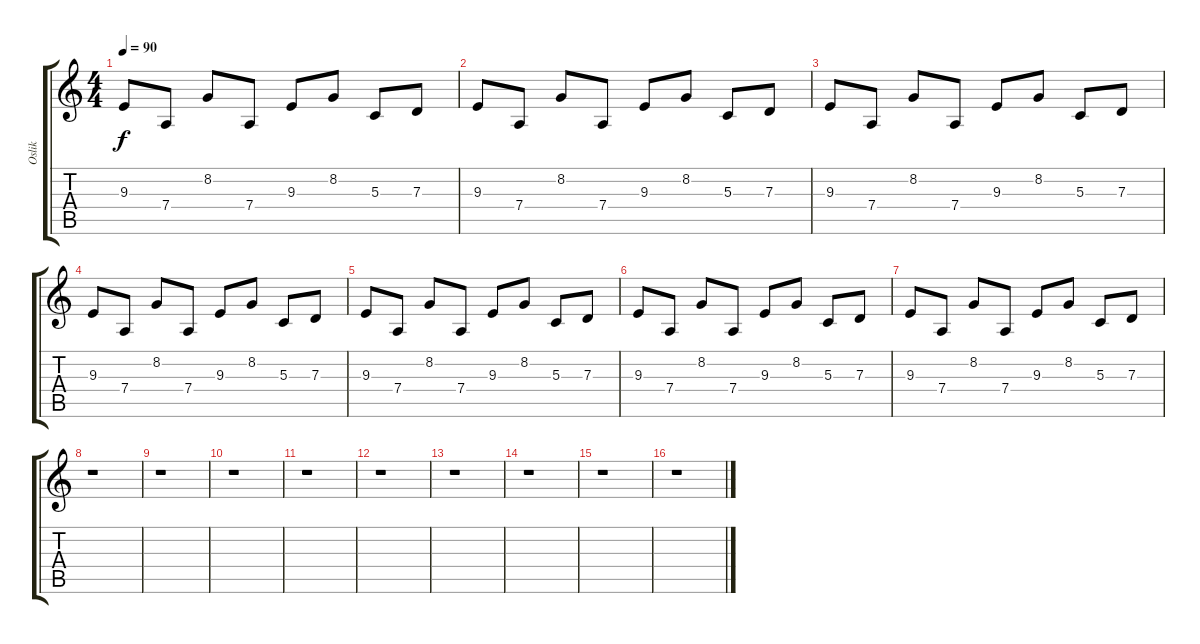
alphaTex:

\track ("Oslik" "Oslik") {instrument lead8bassandlead}
\staff {score tabs}
\tuning (E4 B3 G3 D3 A2 E2) {hide}
\ts (4 4)
\tempo 90
\clef g2
\ks c
9.3.8{dy f} 7.4.8 8.2.8 7.4.8 9.3.8 8.2.8 5.3.8 7.3.8 |
9.3.8 7.4.8 8.2.8 7.4.8 9.3.8 8.2.8 5.3.8 7.3.8 |
9.3.8 7.4.8 8.2.8 7.4.8 9.3.8 8.2.8 5.3.8 7.3.8 |
9.3.8 7.4.8 8.2.8 7.4.8 9.3.8 8.2.8 5.3.8 7.3.8 |
9.3.8 7.4.8 8.2.8 7.4.8 9.3.8 8.2.8 5.3.8 7.3.8 |
9.3.8 7.4.8 8.2.8 7.4.8 9.3.8 8.2.8 5.3.8 7.3.8 |
9.3.8 7.4.8 8.2.8 7.4.8 9.3.8 8.2.8 5.3.8 7.3.8 |
r.1 |
r.1 |
r.1 |
r.1 |
r.1 |
r.1 |
r.1 |
r.1 |
r.1
